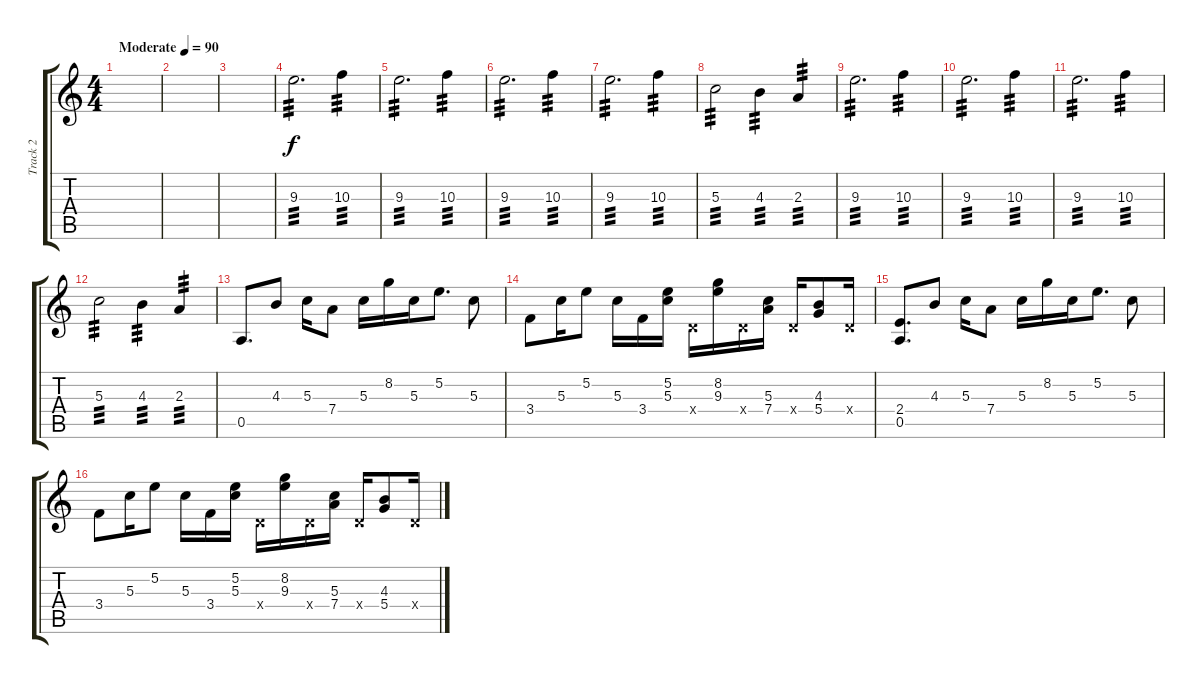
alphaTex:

\track ("Track 2" "Track 2") {instrument distortionguitar}
\staff {score tabs}
\tuning (E4 B3 G3 D3 A2 E2) {hide}
\ts (4 4)
\tempo (90 "Moderate")
\clef g2
\ks c
|
|
|
9.3.2{d tp 3 volume 16} 10.3.4{tp 3} |
9.3.2{d tp 3} 10.3.4{tp 3} |
9.3.2{d tp 3} 10.3.4{tp 3} |
9.3.2{d tp 3} 10.3.4{tp 3} |
5.3.2{tp 3} 4.3.4{tp 3} 2.3.4{tp 3} |
9.3.2{d tp 3} 10.3.4{tp 3} |
9.3.2{d tp 3} 10.3.4{tp 3} |
9.3.2{d tp 3} 10.3.4{tp 3} |
5.3.2{tp 3} 4.3.4{tp 3} 2.3.4{tp 3} |
0.5.8{d} 4.3.8 5.3.16 7.4.8 5.3.16 8.2.16 5.3.16 5.2.8{d} 5.3.8 |
3.4.8 5.3.16 5.2.8 5.3.16 3.4.16 (5.2 5.3).16 0.4{x}.16 (8.2 9.3).16 0.4{x}.16 (5.3 7.4).16 0.4{x}.16 (4.3 5.4).8 0.4{x}.16 |
(2.4 0.5).8{d} 4.3.8 5.3.16 7.4.8 5.3.16 8.2.16 5.3.16 5.2.8{d} 5.3.8 |
3.4.8 5.3.16 5.2.8 5.3.16 3.4.16 (5.2 5.3).16 0.4{x}.16 (8.2 9.3).16 0.4{x}.16 (5.3 7.4).16 0.4{x}.16 (4.3 5.4).8 0.4{x}.16
